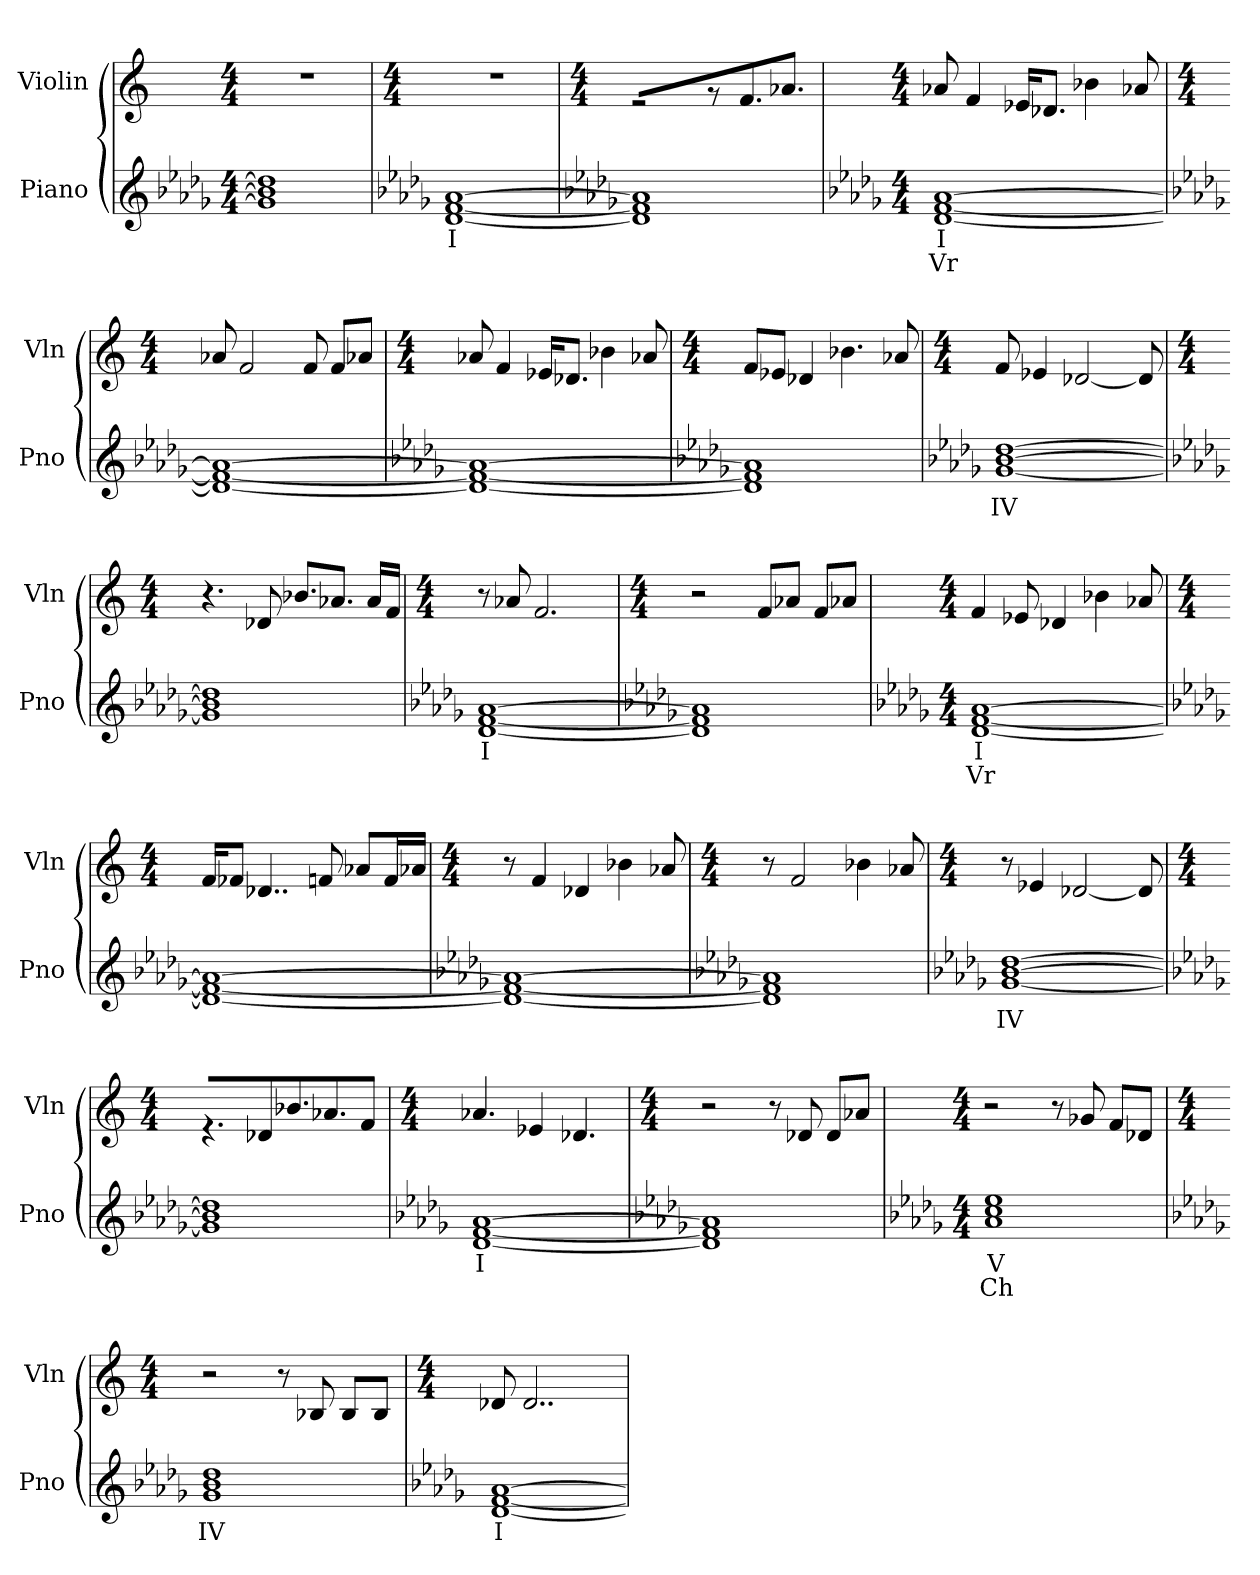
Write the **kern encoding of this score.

**kern	**text	**text	**kern
*part2	*part2	*part2	*part1
*staff2	*staff2	*staff2	*staff1
*I"Piano	*	*	*I"Violin
*I'Pno	*	*	*I'Vln
*k[b-e-a-d-g-]	*	*	*
*D-:	*	*	*
*M4/4	*	*	*M4/4
=	=	=	=
1g-] 1b-] 1dd-]	.	.	1r
=	=	=	=
*k[b-e-a-d-g-]	*	*	*
*D-:	*	*	*
*	*	*	*M4/4
[1d- [1f [1a-	I	.	1r
=	=	=	=
*k[b-e-a-d-g-]	*	*	*
*D-:	*	*	*
*	*	*	*M4/4
1d-] 1f] 1a-]	.	.	2r
.	.	.	8r
.	.	.	8.f
.	.	.	8.a-XJ
=	=	=	=
*k[b-e-a-d-g-]	*	*	*
*D-:	*	*	*
*M4/4	*	*	*M4/4
[1d- [1f [1a-	I	Vr	8a-X
.	.	.	4f
.	.	.	16e-XKL
.	.	.	8.d-XJ
.	.	.	4b-X
.	.	.	8a-X
=	=	=	=
*k[b-e-a-d-g-]	*	*	*
*D-:	*	*	*
*	*	*	*M4/4
1d-_ 1f_ 1a-_	.	.	8a-X
.	.	.	2f
.	.	.	8f
.	.	.	8fL
.	.	.	8a-XJ
=	=	=	=
*k[b-e-a-d-g-]	*	*	*
*D-:	*	*	*
*	*	*	*M4/4
1d-_ 1f_ 1a-_	.	.	8a-X
.	.	.	4f
.	.	.	16e-XKL
.	.	.	8.d-XJ
.	.	.	4b-X
.	.	.	8a-X
=	=	=	=
*k[b-e-a-d-g-]	*	*	*
*D-:	*	*	*
*	*	*	*M4/4
1d-] 1f] 1a-]	.	.	8fL
.	.	.	8e-XJ
.	.	.	4d-X
.	.	.	4.b-X
.	.	.	8a-X
=	=	=	=
*k[b-e-a-d-g-]	*	*	*
*D-:	*	*	*
*	*	*	*M4/4
[1g- [1b- [1dd-	IV	.	8f
.	.	.	4e-X
.	.	.	[2d-X
.	.	.	8d-]
=	=	=	=
*k[b-e-a-d-g-]	*	*	*
*D-:	*	*	*
*	*	*	*M4/4
1g-] 1b-] 1dd-]	.	.	4.r
.	.	.	8d-X
.	.	.	8.b-XL
.	.	.	8.a-XJ
.	.	.	16a-LL
.	.	.	16fJJ
=	=	=	=
*k[b-e-a-d-g-]	*	*	*
*D-:	*	*	*
*	*	*	*M4/4
[1d- [1f [1a-	I	.	8r
.	.	.	8a-X
.	.	.	2.f
=	=	=	=
*k[b-e-a-d-g-]	*	*	*
*D-:	*	*	*
*	*	*	*M4/4
1d-] 1f] 1a-]	.	.	2r
.	.	.	8fL
.	.	.	8a-XJ
.	.	.	8fL
.	.	.	8a-XJ
=	=	=	=
*k[b-e-a-d-g-]	*	*	*
*D-:	*	*	*
*M4/4	*	*	*M4/4
[1d- [1f [1a-	I	Vr	4f
.	.	.	8e-X
.	.	.	4d-X
.	.	.	4b-X
.	.	.	8a-X
=	=	=	=
*k[b-e-a-d-g-]	*	*	*
*D-:	*	*	*
*	*	*	*M4/4
1d-_ 1f_ 1a-_	.	.	16fKL
.	.	.	8f-XJ
.	.	.	4..d-X
.	.	.	8fn
.	.	.	8a-XL
.	.	.	16fL
.	.	.	16a-XJJ
=	=	=	=
*k[b-e-a-d-g-]	*	*	*
*D-:	*	*	*
*	*	*	*M4/4
1d-_ 1f_ 1a-_	.	.	8r
.	.	.	4f
.	.	.	4d-X
.	.	.	4b-X
.	.	.	8a-X
=	=	=	=
*k[b-e-a-d-g-]	*	*	*
*D-:	*	*	*
*	*	*	*M4/4
1d-] 1f] 1a-]	.	.	8r
.	.	.	2f
.	.	.	4b-X
.	.	.	8a-X
=	=	=	=
*k[b-e-a-d-g-]	*	*	*
*D-:	*	*	*
*	*	*	*M4/4
[1g- [1b- [1dd-	IV	.	8r
.	.	.	4e-X
.	.	.	[2d-X
.	.	.	8d-]
=	=	=	=
*k[b-e-a-d-g-]	*	*	*
*D-:	*	*	*
*	*	*	*M4/4
1g-] 1b-] 1dd-]	.	.	4.r
.	.	.	8d-X
.	.	.	8.b-XL
.	.	.	8.a-XJ
.	.	.	8fJ
=	=	=	=
*k[b-e-a-d-g-]	*	*	*
*D-:	*	*	*
*	*	*	*M4/4
[1d- [1f [1a-	I	.	4.a-X
.	.	.	4e-X
.	.	.	4.d-X
=	=	=	=
*k[b-e-a-d-g-]	*	*	*
*D-:	*	*	*
*	*	*	*M4/4
1d-] 1f] 1a-]	.	.	2r
.	.	.	8r
.	.	.	8d-X
.	.	.	8d-L
.	.	.	8a-XJ
=	=	=	=
*k[b-e-a-d-g-]	*	*	*
*D-:	*	*	*
*M4/4	*	*	*M4/4
1a- 1cc 1ee-	V	Ch	2r
.	.	.	8r
.	.	.	8g-X
.	.	.	8fL
.	.	.	8d-XJ
=	=	=	=
*k[b-e-a-d-g-]	*	*	*
*D-:	*	*	*
*	*	*	*M4/4
1g- 1b- 1dd-	IV	.	2r
.	.	.	8r
.	.	.	8B-X
.	.	.	8B-L
.	.	.	8B-J
=	=	=	=
*k[b-e-a-d-g-]	*	*	*
*D-:	*	*	*
*	*	*	*M4/4
[1d- [1f [1a-	I	.	8d-X
.	.	.	2..d-
=	=	=	=
*-	*-	*-	*-
